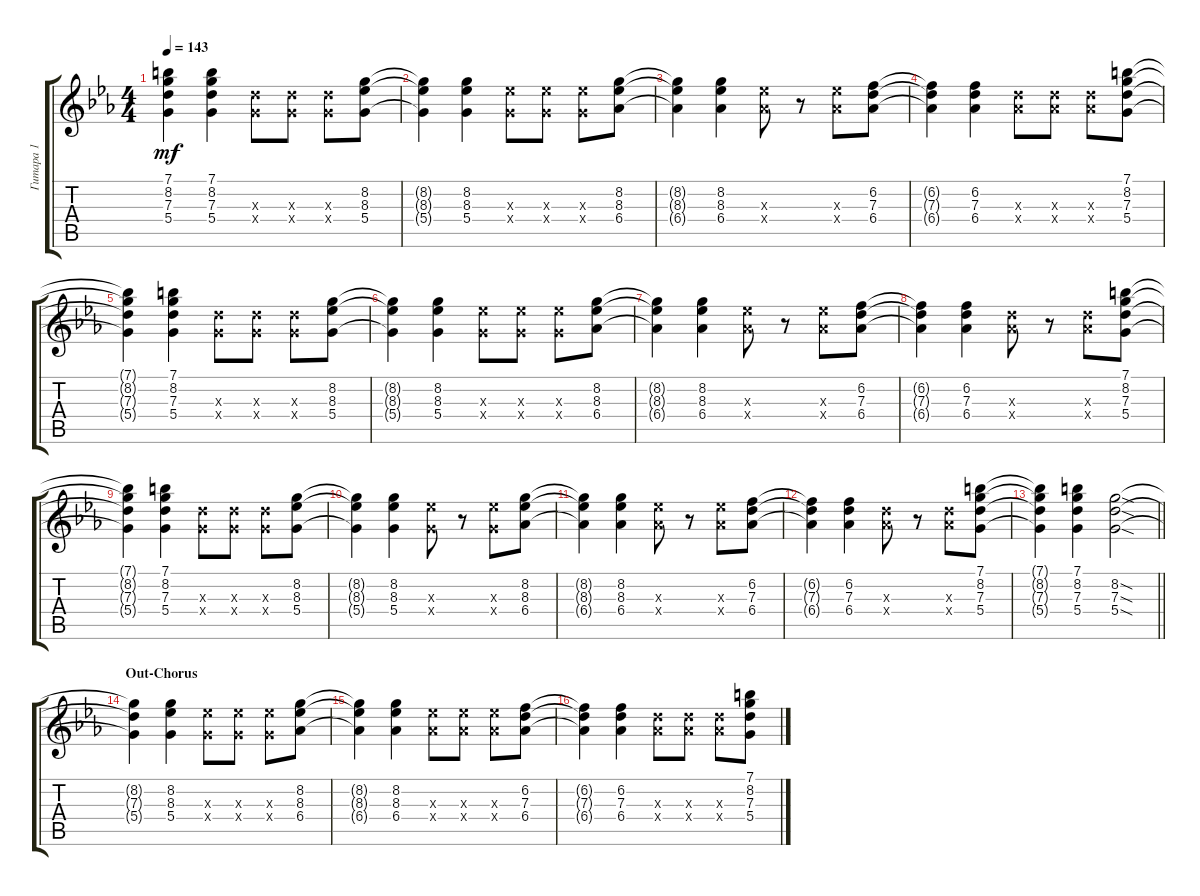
\track ("Гитара 1" "Гитара 1") {instrument distortionguitar}
\staff {score tabs}
\tuning (E4 B3 G3 D3 A2 E2) {hide}
\ts (4 4)
\tempo 143
\clef g2
\ks cminor
(7.1{t} 8.2{t} 7.3{t} 5.4{t}).4{dy mf} (7.1 8.2 7.3 5.4).4 (7.3{x} 5.4{x}).8 (7.3{x} 5.4{x}).8 (7.3{x} 5.4{x}).8 (8.2 8.3 5.4).8 |
(8.2{t} 8.3{t} 5.4{t}).4 (8.2 8.3 5.4).4 (8.3{x} 5.4{x}).8 (8.3{x} 5.4{x}).8 (8.3{x} 5.4{x}).8 (8.2 8.3 6.4).8 |
(8.2{t} 8.3{t} 6.4{t}).4 (8.2 8.3 6.4).4 (8.3{x} 6.4{x}).8 r.8 (8.3{x} 6.4{x}).8 (6.2 7.3 6.4).8 |
(6.2{t} 7.3{t} 6.4{t}).4 (6.2 7.3 6.4).4 (7.3{x} 6.4{x}).8 (7.3{x} 6.4{x}).8 (7.3{x} 6.4{x}).8 (7.1 8.2 7.3 5.4).8 |
(7.1{t} 8.2{t} 7.3{t} 5.4{t}).4 (7.1 8.2 7.3 5.4).4 (7.3{x} 5.4{x}).8 (7.3{x} 5.4{x}).8 (7.3{x} 5.4{x}).8 (8.2 8.3 5.4).8 |
(8.2{t} 8.3{t} 5.4{t}).4 (8.2 8.3 5.4).4 (8.3{x} 5.4{x}).8 (8.3{x} 5.4{x}).8 (8.3{x} 5.4{x}).8 (8.2 8.3 6.4).8 |
(8.2{t} 8.3{t} 6.4{t}).4 (8.2 8.3 6.4).4 (8.3{x} 6.4{x}).8 r.8 (8.3{x} 6.4{x}).8 (6.2 7.3 6.4).8 |
(6.2{t} 7.3{t} 6.4{t}).4 (6.2 7.3 6.4).4 (7.3{x} 6.4{x}).8 r.8 (7.3{x} 6.4{x}).8 (7.1 8.2 7.3 5.4).8 |
(7.1{t} 8.2{t} 7.3{t} 5.4{t}).4 (7.1 8.2 7.3 5.4).4 (7.3{x} 5.4{x}).8 (7.3{x} 5.4{x}).8 (7.3{x} 5.4{x}).8 (8.2 8.3 5.4).8 |
(8.2{t} 8.3{t} 5.4{t}).4 (8.2 8.3 5.4).4 (8.3{x} 5.4{x}).8 r.8 (8.3{x} 5.4{x}).8 (8.2 8.3 6.4).8 |
(8.2{t} 8.3{t} 6.4{t}).4 (8.2 8.3 6.4).4 (8.3{x} 6.4{x}).8 r.8 (8.3{x} 6.4{x}).8 (6.2 7.3 6.4).8 |
(6.2{t} 7.3{t} 6.4{t}).4 (6.2 7.3 6.4).4 (7.3{x} 6.4{x}).8 r.8 (7.3{x} 6.4{x}).8 (7.1 8.2 7.3 5.4).8 |
\barLineRight lightlight
(7.1{t} 8.2{t} 7.3{t} 5.4{t}).4 (7.1 8.2 7.3 5.4).4 (8.2{sod} 7.3{sod} 5.4{sod}).2 |
\section ("" "Out-Chorus")
(8.2{t} 7.3{t} 5.4{t}).4 (8.2 8.3 5.4).4 (8.3{x} 5.4{x}).8 (8.3{x} 5.4{x}).8 (8.3{x} 5.4{x}).8 (8.2 8.3 6.4).8 |
(8.2{t} 8.3{t} 6.4{t}).4 (8.2 8.3 6.4).4 (8.3{x} 6.4{x}).8 (8.3{x} 6.4{x}).8 (8.3{x} 6.4{x}).8 (6.2 7.3 6.4).8 |
(6.2{t} 7.3{t} 6.4{t}).4 (6.2 7.3 6.4).4 (7.3{x} 6.4{x}).8 (7.3{x} 6.4{x}).8 (7.3{x} 6.4{x}).8 (7.1 8.2 7.3 5.4).8
